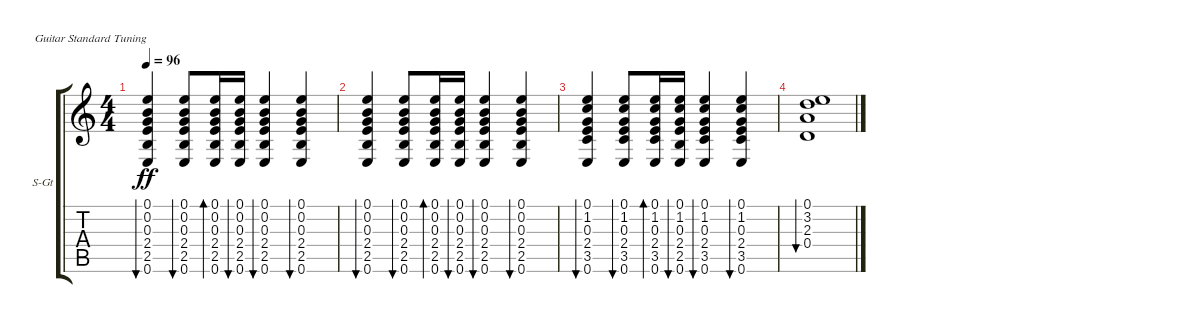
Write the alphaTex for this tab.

\defaultSystemsLayout 4
\bracketExtendMode groupsimilarinstruments
\firstSystemTrackNameOrientation horizontal
\otherSystemsTrackNameOrientation horizontal
\track ("Steel Guitar" "S-Gt") {instrument acousticguitarsteel}
\staff {score tabs}
\tuning (E4 B3 G3 D3 A2 E2)
\ts (4 4)
\tempo 96
\clef g2
\ks c
(2.4 2.5 0.6 0.3 0.2 0.1).4{bu 30 dy ff} (2.4 2.5 0.6 0.3 0.2 0.1).8{bu 30} (2.4 2.5 0.6 0.1 0.2 0.3).16{bd 30} (2.4 2.5 0.6 0.3 0.2 0.1).16{bu 30} (2.4 2.5 0.6 0.3 0.2 0.1).4{bu 30} (2.4 2.5 0.6 0.3 0.2 0.1).4{bu 30} |
(2.4 2.5 0.6 0.3 0.2 0.1).4{bu 30} (2.4 2.5 0.6 0.3 0.2 0.1).8{bu 30} (2.4 2.5 0.6 0.1 0.2 0.3).16{bd 30} (2.4 2.5 0.6 0.3 0.2 0.1).16{bu 30} (2.4 2.5 0.6 0.3 0.2 0.1).4{bu 30} (2.4 2.5 0.6 0.3 0.2 0.1).4{bu 30} |
(2.4 3.5 0.6 0.3 1.2 0.1).4{bu 30} (2.4 3.5 0.6 0.3 1.2 0.1).8{bu 30} (2.4 3.5 0.6 0.1 1.2 0.3).16{bd 30} (2.4 2.5 0.6 0.3 1.2 0.1).16{bu 30} (2.4 3.5 0.6 0.3 1.2 0.1).4{bu 30} (2.4 3.5 0.6 0.3 1.2 0.1).4{bu 30} |
(3.2 2.3 0.4 0.1).1{bu 30}
